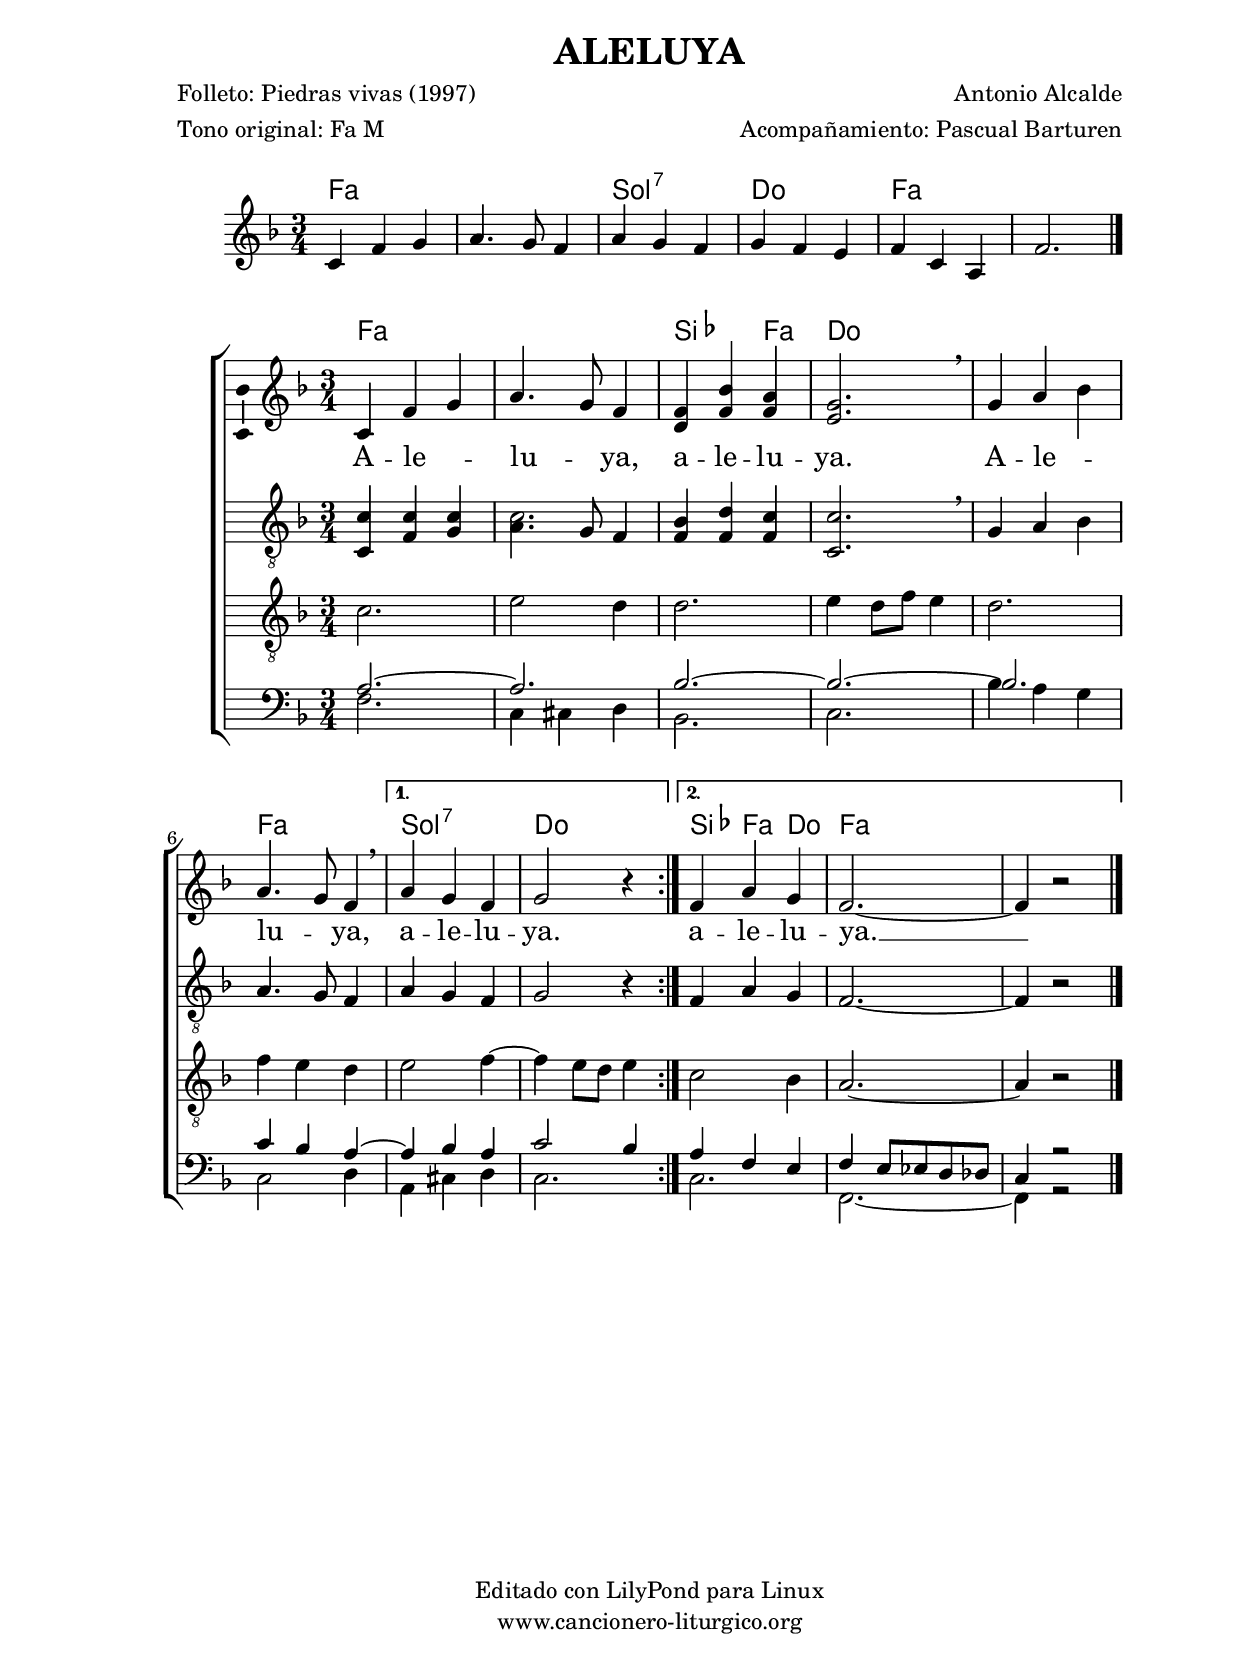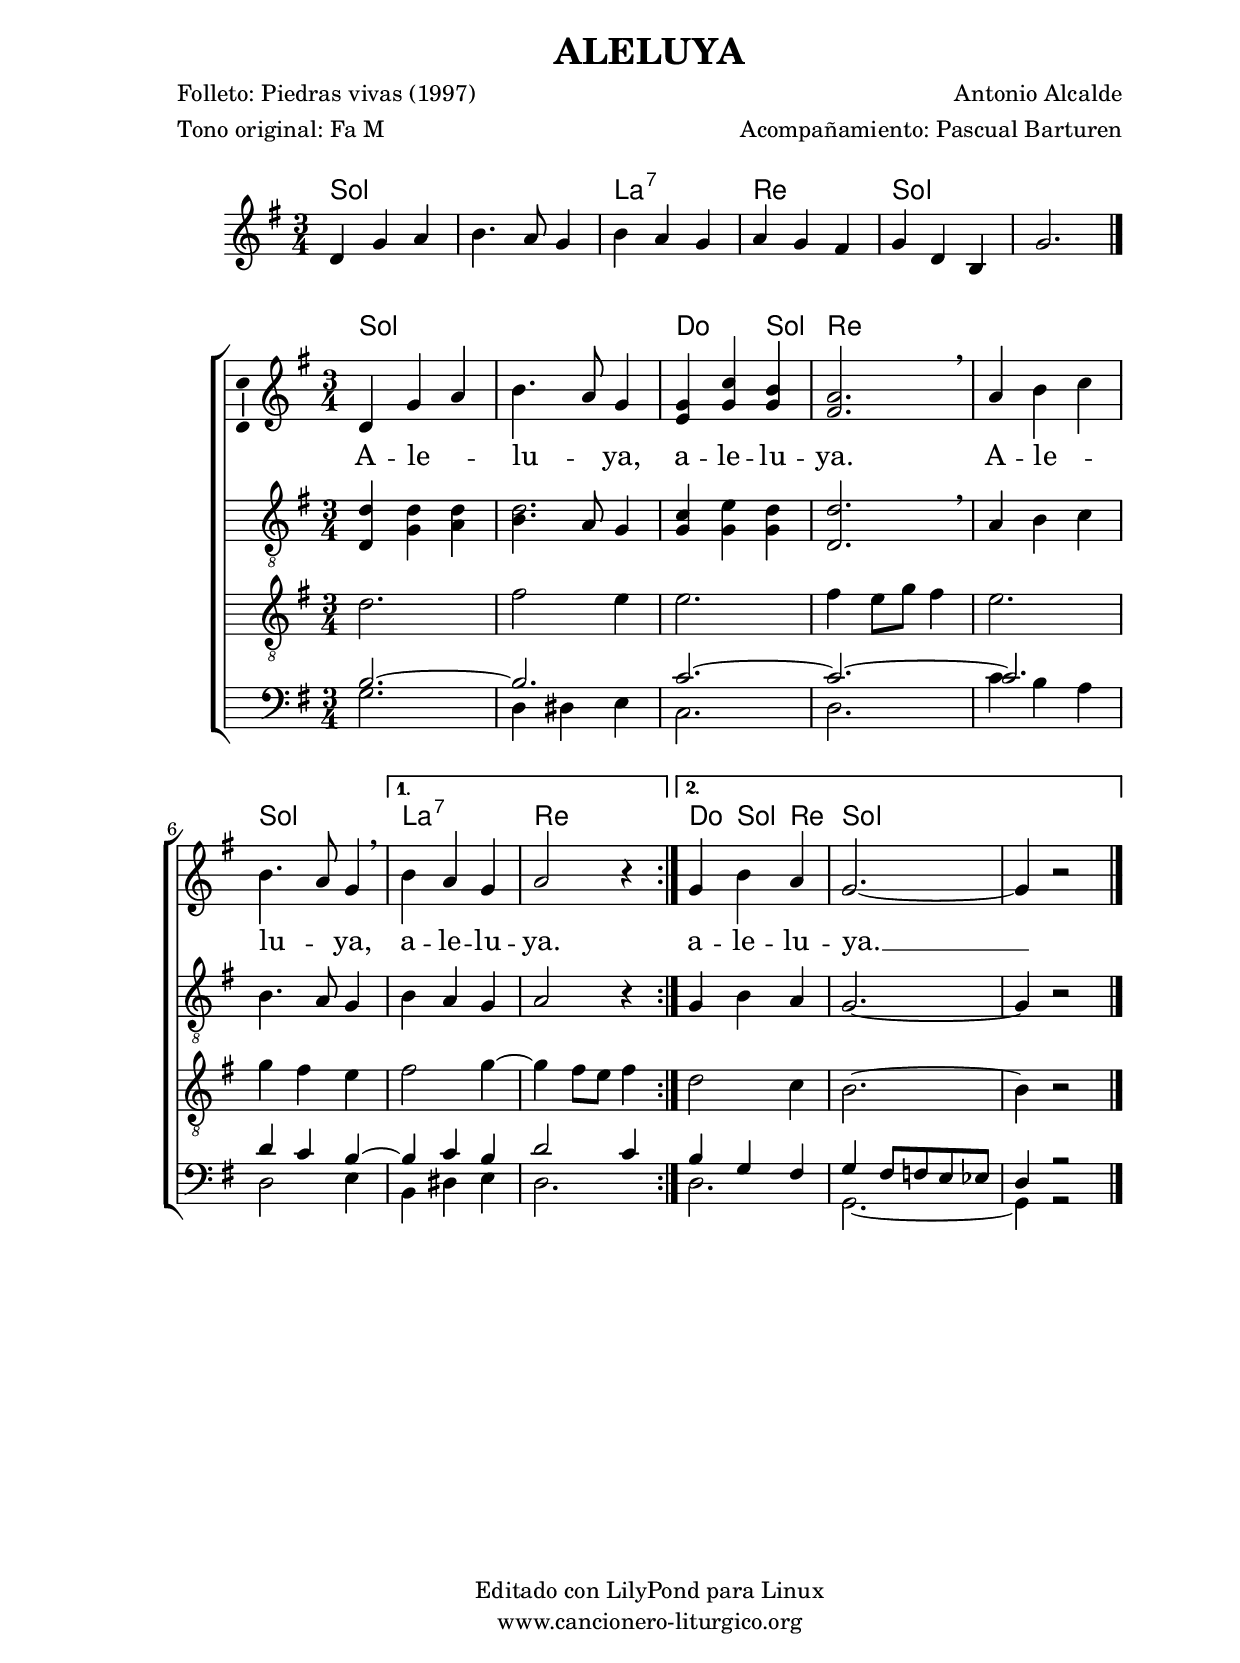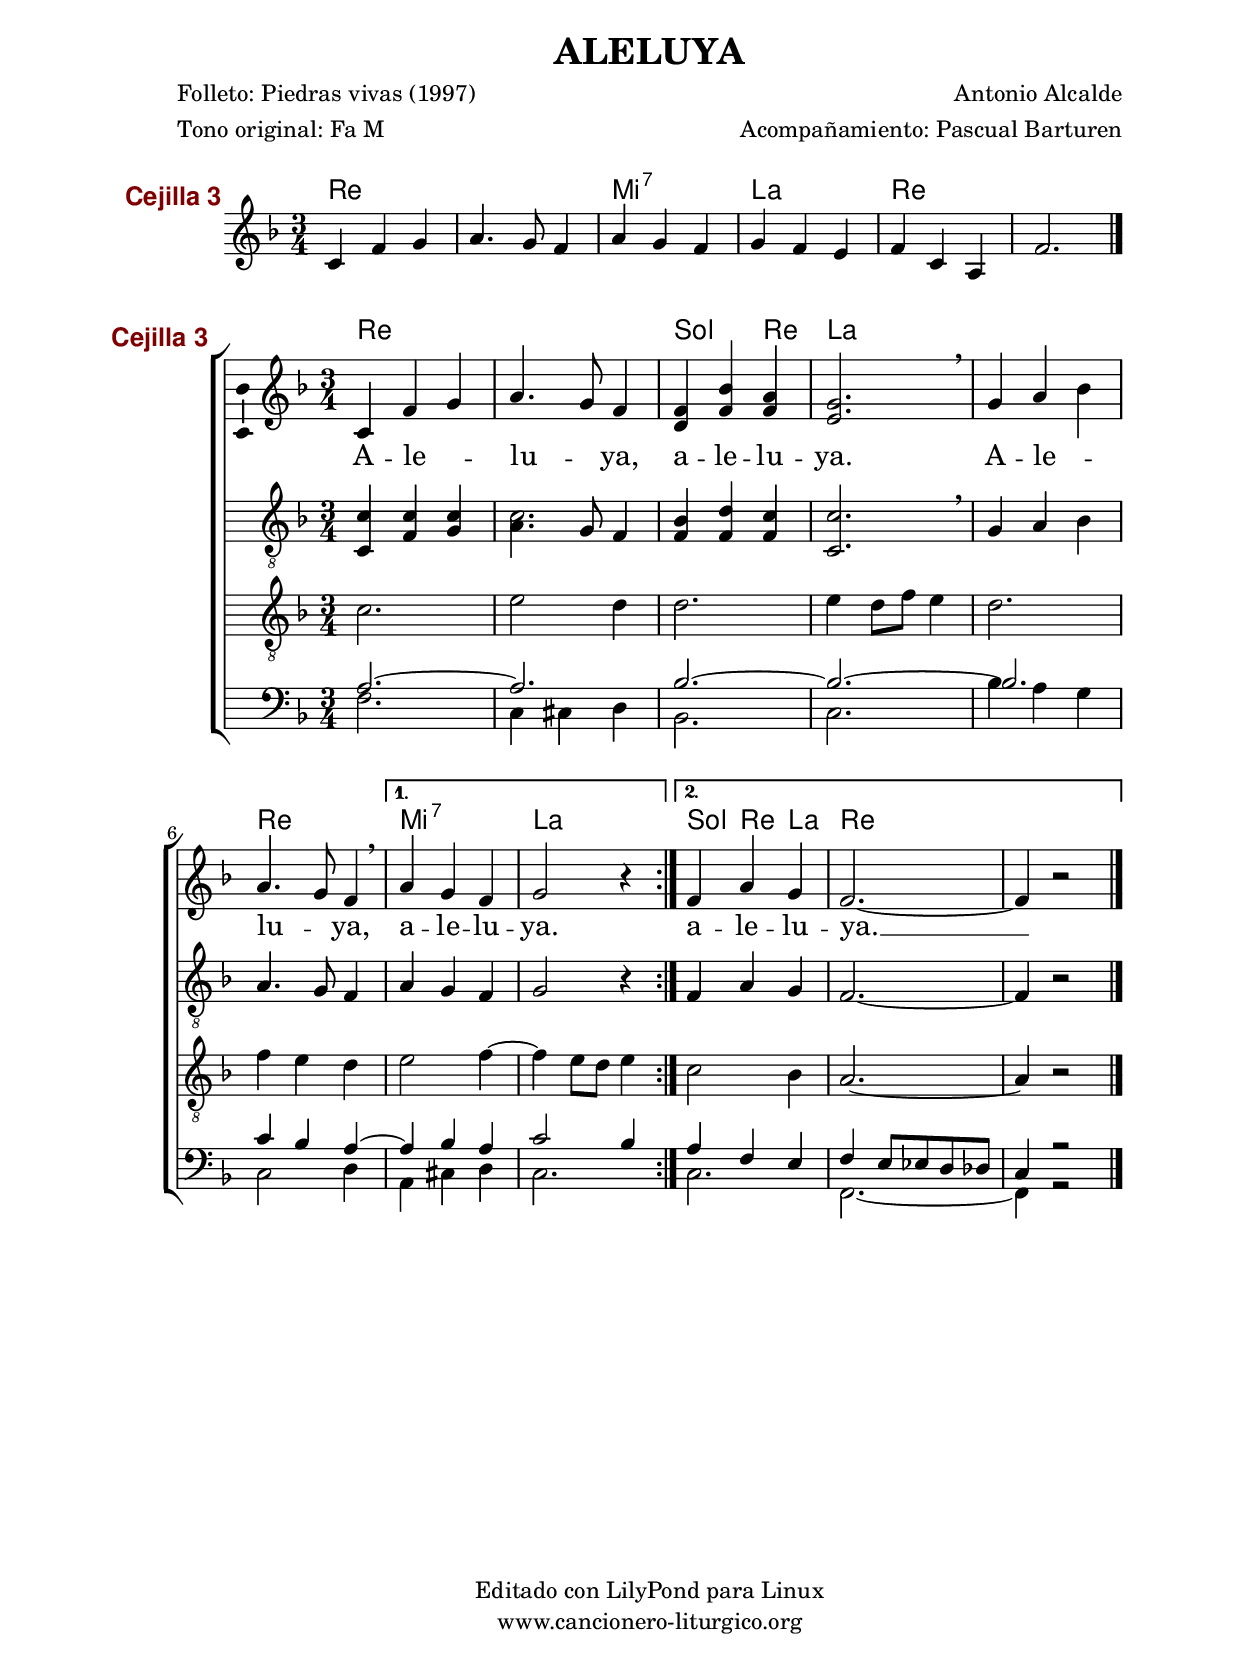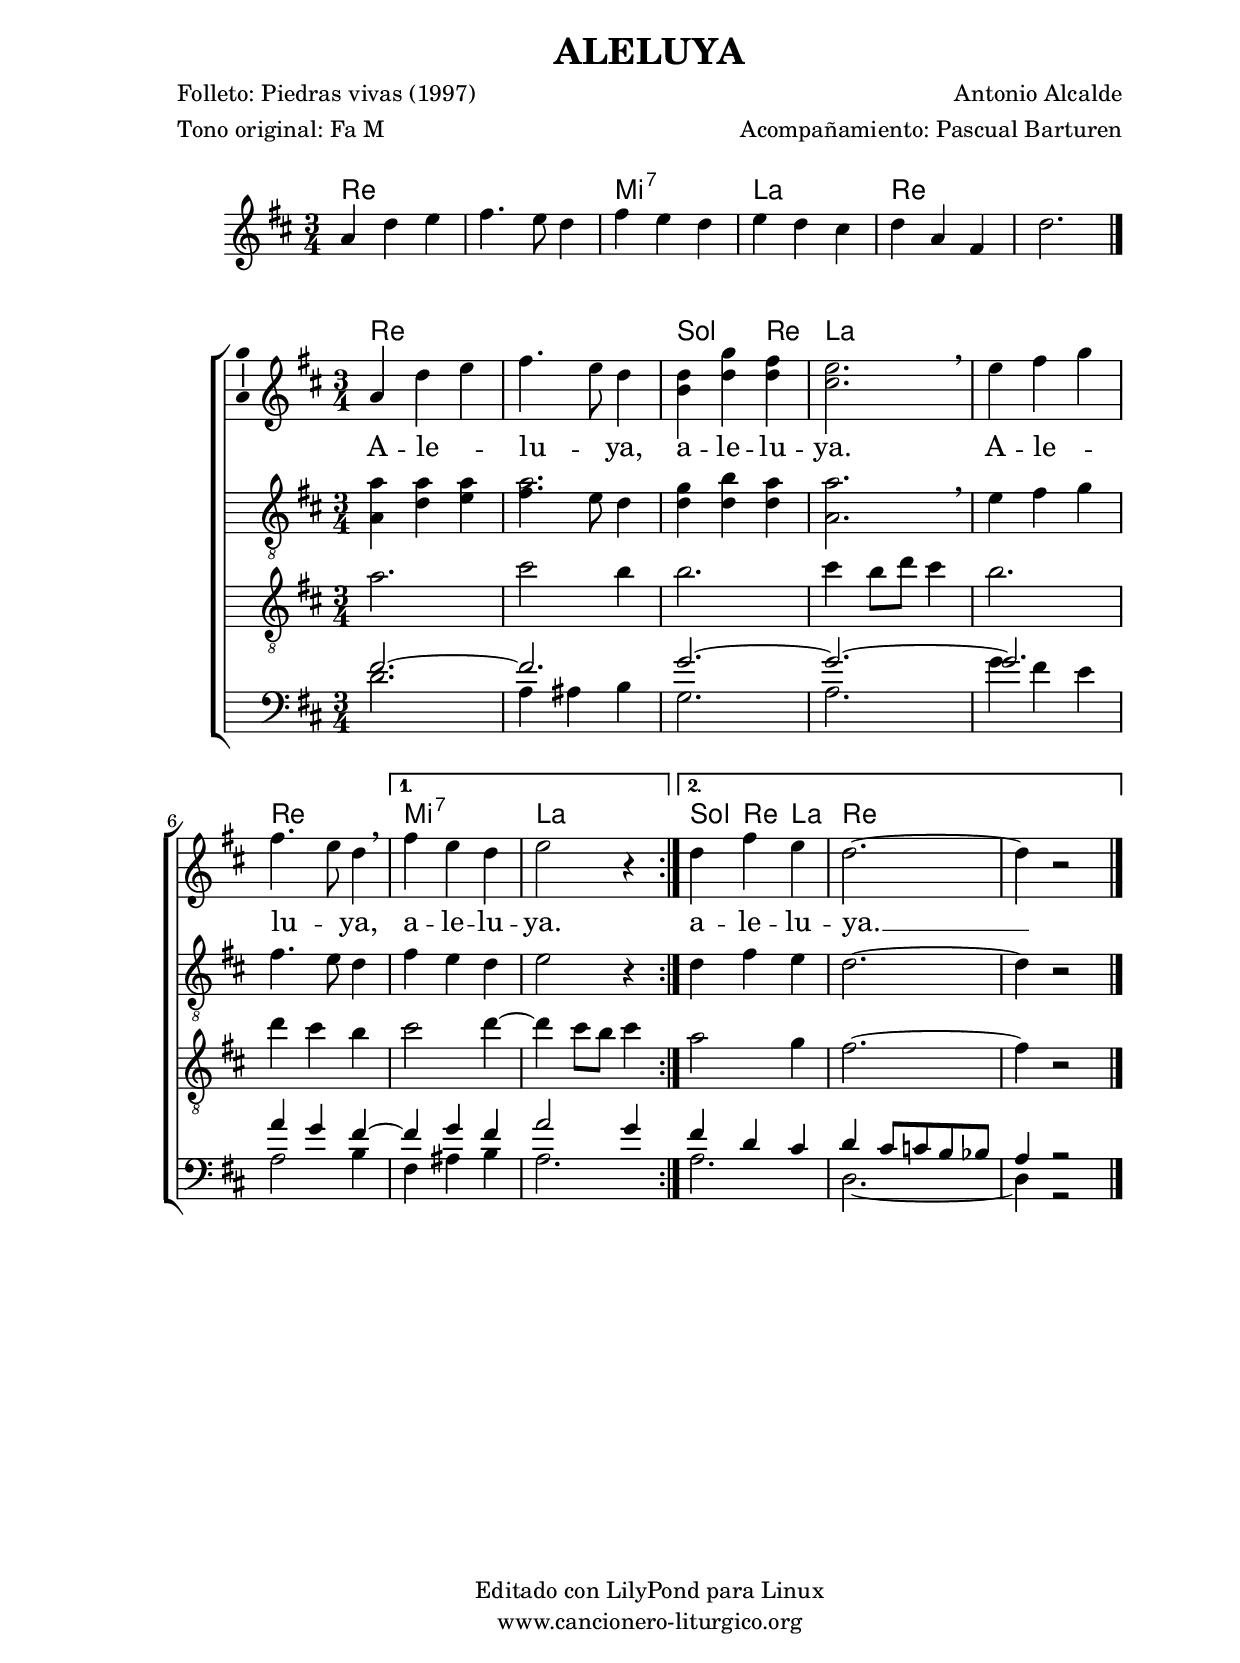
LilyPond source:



%versión de lilypond para la que se ha escrito esta partitura:
\version "2.16.0"

	%Tamaño papel
	#(set-default-paper-size "a4")
	%Tamaño partitura
	#(set-global-staff-size 20)
	%No responde al pulsar sobre una nota
	#(ly:set-option 'point-and-click #f)

%parámetros del encabezamiento:
\header {
	title = "ALELUYA"
	subtitle = ""
	composer = "Antonio Alcalde"
	poet = "Folleto: Piedras vivas (1997)"
	meter = "Tono original: Fa M"
	arranger = "Acompañamiento: Pascual Barturen"
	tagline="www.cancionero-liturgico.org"
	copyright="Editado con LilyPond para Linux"
	tiempo = ""
	usos = "Aleluya"
	letra = ""
	}

%parámetros asociados al papel:
\paper  {
	oddHeaderMarkup = \markup {\fill-line { \on-the-fly #not-first-page \fromproperty #'header:title \on-the-fly #not-first-page \fromproperty #'header:composer }}
	evenHeaderMarkup = \markup {\fill-line { \fromproperty #'header:composer \fromproperty #'header:title }}
	#(set-paper-size "a4")
	print-page-number = ##f
	first-page-number = 1
	print-first-page-number = ##f
%	head-separation = 3.0 \cm
	top-margin = 2.0 \cm
	bottom-margin = 0.5\cm
%%%	bottom-margin = -3.5\cm
	left-margin = 3.0 \cm
	line-width = 16.0 \cm 
	indent = 8\mm
	interscoreline = 2.\mm
	between-system-space = 15\mm
%	para que las partituras no llenen la hoja:
	ragged-bottom = ##t
%	idem para la última hoja:
	ragged-last-bottom = ##f
%	para que las partituras llenen el ancho del papel:
	ragged-last = ##f
	after-title-space = 2.5 \cm
%page-count=1
%system-count=8

	%Flexible Vertical Spacing
%	markup-markup-spacing =
%	#'((basic-distance . 15) (minimum-distance . 15) (padding . 3))
	markup-system-spacing =
	#'((basic-distance . 15) (minimum-distance . 15) (padding . 3))
	system-system-spacing =
	#'((basic-distance . 15) (minimum-distance . 15) (padding . 3))
	score-system-spacing =
	#'((basic-distance . 15) (minimum-distance . 15) (padding . 5))
%	top-system-spacing = % header
%	#'((basic-distance . 8) (minimum-distance . 0) (padding . 0))
%	top-markup-spacing =
%	#'((basic-distance . 20) (minimum-distance . 20) (padding . 0))
	last-bottom-spacing = % footer
	#'((basic-distance . 5) (minimum-distance . 5) (padding . 0))
%	score-markup-spacing =
%	#'((basic-distance . 16) (minimum-distance . 13) (padding . 0))

	}


%parámetros que afectan a toda la partitura:
global =  {
	%clave de sol (G):
	\clef G
	%armadura:
	\transpose d f
	\key d \major
	\tempo 4=120
	\set Score.tempoHideNote = ##t
	}


acordesintro = {
	\italianChords
	\chordmode {
%%%	\transpose d c
{

f2. f g:7 c f s

}
}
}

melodiaintro = 

%%%\transpose d c
{
	\relative c'{
	\time 3/4

c4 f g
a4. g8 f4
a4 g f
g4 f e
f4 c a
f'2.

\bar "|."
}
}

acordes = {
	\italianChords
	\chordmode {
%%%	\transpose d f
{

\repeat volta 2 {
f2. f bes2 f4 c2. c f
}
\alternative {
{
g:7 c
}
{
bes4 f c f2. s
}
}

	}
	}
}

melodia = 

	\transpose d f
{
	\relative c'{
	\time 3/4

\repeat volta 2 {
a4 d e
fis4. e8 d4
<<
{
d4 g fis
e2. \breathe
}
{
b4 d d
cis2. \breathe
}
>>

e4 fis g
fis4. e8 d4 \breathe
}

\alternative {
{
fis4 e d
e2 r4
}
{
d4 fis e
d2.~
d4 r2
}
}

\bar "|."
	}
	}

melodiab = 

%%%	\transpose d f
{
	\relative c'{
	\time 3/4

\repeat volta 2 {
<<
{
c4 c c
c2.
bes4 d c
c2. \breathe
}
{
c,4 f g
a4. g8 f4
f4 f f
c2. \breathe
}
>>
g'4 a bes
a4. g8 f4
}

\alternative {
{
a4 g f
g2 r4
}
{
f4 a g
f2.~
f4 r2
}
}

\bar "|."
	}
	}

melodiados =

	\transpose d f
{
	\relative c'{
	\time 3/4

\repeat volta 2 {
a2.
cis2 b4
b2.
cis4 b8 d cis4
b2.
d4 cis b
}

\alternative {
{
cis2 d4~
d4 cis8 b cis4
}
{
a2 g4
fis2.~
fis4 r2
}
}

\bar "|."
	}
	}

melodiatres =

	\transpose d f
{
	\relative c{
	\time 3/4

<<
\new Voice
{
\voiceOne

\repeat volta 2 {
fis2.~
fis2.
g2.~
g2.~
g2.
a4 g fis~
}

\alternative {
{
fis4 g fis
a2 g4
}
{
fis4 d cis
d4 cis8 c b bes
a4 r2
}
}

}
\new Voice
{
\voiceTwo

\repeat volta 2 {
d2.
a4 ais b
g2.
a2.
g'4 fis e
a,2 b4
}

\alternative {
{
fis4 ais b
a2.
}
{
a2.
d,2.~
d4 r2
}
}

}
>>

\bar "|."
	}
	}


texto = \lyricmode {
%%%A -- le -- lu -- ya, __ _ _
A -- le -- _ lu -- _ ya,
a -- le -- lu -- ya.
%%%A -- le -- lu -- ya, __ _ _
A -- le -- _ lu -- _ ya,
a -- le -- lu -- ya.
a -- le -- lu -- ya. __

	}


acordesintroStaff = \context ChordNames = acordesintroStaff <<
	\set chordChanges = ##t
	\acordesintro
	>>

acordesStaff = \context ChordNames = acordesStaff <<
	\set chordChanges = ##t
	\acordes
	>>


%%%%%%%%%%%%%%%%%%%%%%%%%%%%%%%%%%% CEJILLA %%%%%%%%%%%%%%%%%%%%%%%%%%%%%%%%%%%
acordesintrocejilla = {
%%%	\override ChordNames.ChordName #'font-size = #-1
%%%	\override ChordNames.ChordName #'font-series = #'bold
	\transpose f d {
		\acordesintro
		}
	}

acordesintrocejillaStaff = \context ChordNames = acordesintrocejillaStaff <<
	\set Staff.instrumentName = \markup \with-color #darkred \larger \bold \sans "Cejilla 3"
	\set chordChanges = ##t
	\acordesintrocejilla
	>>
acordescejilla = {
%%%	\override ChordNames.ChordName #'font-size = #-1
%%%	\override ChordNames.ChordName #'font-series = #'bold
	\transpose f d {
		\acordes
		}
	}

acordescejillaStaff = \context ChordNames = acordescejillaStaff <<
	\set Staff.instrumentName = \markup \with-color #darkred \larger \bold \sans "Cejilla 3"
	\set chordChanges = ##t
	\acordescejilla
	>>
%%%%%%%%%%%%%%%%%%%%%%%%%%%%%%%%%%% CEJILLA %%%%%%%%%%%%%%%%%%%%%%%%%%%%%%%%%%%


vozintroStaff = \context Voice = vozintroStaff
<<
	\override Staff.StaffSymbol #'staff-space = #(magstep -0.35)
	\set Staff.midiInstrument = #"english horn"
	\set Staff.midiMinimumVolume = #0.7
	\set Staff.midiMaximumVolume = #0.9
	\global
	\melodiaintro
	>>

vozStaff = \context Voice = vozStaff
\with {\consists "Ambitus_engraver"}
<<
%	\set Staff.instrumentName = ""
%	\set Staff.shortInstrumentName = ""
%	\set Staff.midiInstrument = #"clarinet"
%	\set Staff.midiInstrument = #"cello"
%	\set Staff.midiInstrument = #"flute"
	\set Staff.midiInstrument = #"electric guitar (jazz)"
%	\set Staff.midiInstrument = #"english horn"
%	\set Staff.midiInstrument = #"violin"
%	\set Staff.midiInstrument = #"glockenspiel"
	\set Staff.midiMinimumVolume = #0.7
	\set Staff.midiMaximumVolume = #0.9
	\global
	\melodia
	>>

vozbStaff = \context Voice = vozbStaff
<<
%	\set Staff.instrumentName = ""
%	\set Staff.shortInstrumentName = ""
	\override Staff.StaffSymbol #'staff-space = #(magstep -0.35)
%	\set Staff.midiInstrument = #"clarinet"
%	\set Staff.midiInstrument = #"cello"
%	\set Staff.midiInstrument = #"flute"
	\set Staff.midiInstrument = #"electric guitar (jazz)"
%	\set Staff.midiInstrument = #"english horn"
%	\set Staff.midiInstrument = #"violin"
%	\set Staff.midiInstrument = #"glockenspiel"
	\set Staff.midiMinimumVolume = #0.7
	\set Staff.midiMaximumVolume = #0.9
	\global
%%%	%clave de fa (F):
%%%	\clef F 
	\clef "G_8"
	\melodiab
	>>

vozdosStaff = \context Voice = vozdosStaff
<<
	\set Staff.instrumentName = ""
	\set Staff.shortInstrumentName = ""
	\override Staff.StaffSymbol #'staff-space = #(magstep -0.35)
	\set Staff.midiInstrument = #"flute"
	\set Staff.midiMinimumVolume = #0.7
	\set Staff.midiMaximumVolume = #0.9
	\global
	\clef "G_8"
	\melodiados
	>>

voztresStaff = \context Voice = voztresStaff
<<
	\set Staff.instrumentName = ""
	\set Staff.shortInstrumentName = ""
	\override Staff.StaffSymbol #'staff-space = #(magstep -0.35)
	\set Staff.midiInstrument = #"flute"
	\set Staff.midiMinimumVolume = #0.7
	\set Staff.midiMaximumVolume = #0.9
	\global
	%clave de fa (F):
	\clef F 
	\melodiatres
	>>


textoStaff = \context Lyrics = textoStaff <<
	\lyricsto vozStaff \texto
	>>


\book {
	\score {
		\context ChoirStaff {
%			\override StaffGroup.SystemStartBracket #'collapse-height = #1
%			\override Score.SystemStartBar #'collapse-height = #1
			<<
			\acordesintroStaff
			\vozintroStaff
			>>
			}
		\layout {
	    		\context {
				\Lyrics
				\override LyricText #'font-size = #2
				}
	   		 \context {
				\Score
				\override StaffSymbol #'staff-space = #(magstep +3)
				}
			}
		}
	\score {
		\context ChoirStaff {
%			\override StaffGroup.SystemStartBracket #'collapse-height = #1
%			\override Score.SystemStartBar #'collapse-height = #1
			<<
			\acordesStaff
			\vozStaff
			\textoStaff
			\vozbStaff
			\vozdosStaff
			\voztresStaff
			>>
			}
		\layout {
	    		\context {
				\Lyrics
				\override LyricText #'font-size = #2
				}
	   		 \context {
				\Score
				\override StaffSymbol #'staff-space = #(magstep +3)
				}
			}
		}
	\score {
		\unfoldRepeats
		\context ChoirStaff {
			<<
			\acordesintroStaff
			\vozintroStaff
			>>
			<<
			\acordesStaff
			\vozStaff
			\vozbStaff
			\vozdosStaff
			\voztresStaff
			>>
			}
		\midi {
	  		\context {
	  			\Score
				tempoWholesPerMinute = #(ly:make-moment 70 4)
				}
			}
		}
	}


%Partitura para guitarra
#(define output-suffix "G")
\book {
	\score {
		\context ChoirStaff {
%			\override StaffGroup.SystemStartBracket #'collapse-height = #1
%			\override Score.SystemStartBar #'collapse-height = #1
			<<
			\acordesintrocejillaStaff
			\vozintroStaff
			>>
			}
		\layout {
%%%%%%%%%%%%%%%%%%%%%%%%%%%%%%%%%%% CEJILLA %%%%%%%%%%%%%%%%%%%%%%%%%%%%%%%%%%%
			\context {
				\ChordNames \consists Instrument_name_engraver
				}
%%%%%%%%%%%%%%%%%%%%%%%%%%%%%%%%%%% CEJILLA %%%%%%%%%%%%%%%%%%%%%%%%%%%%%%%%%%%
	    		\context {
				\Lyrics
				\override LyricText #'font-size = #2
				}
	   		 \context {
				\Score
				\override StaffSymbol #'staff-space = #(magstep +3)
				}
			}
		}
	\score {
		\context ChoirStaff {
%			\override StaffGroup.SystemStartBracket #'collapse-height = #1
%			\override Score.SystemStartBar #'collapse-height = #1
			<<
			\acordescejillaStaff
			\vozStaff
			\textoStaff
			\vozbStaff
			\vozdosStaff
			\voztresStaff
			>>
			}
		\layout {
%%%%%%%%%%%%%%%%%%%%%%%%%%%%%%%%%%% CEJILLA %%%%%%%%%%%%%%%%%%%%%%%%%%%%%%%%%%%
			\context {
				\ChordNames \consists Instrument_name_engraver
				}
%%%%%%%%%%%%%%%%%%%%%%%%%%%%%%%%%%% CEJILLA %%%%%%%%%%%%%%%%%%%%%%%%%%%%%%%%%%%
	    		\context {
				\Lyrics
				\override LyricText #'font-size = #2
				}
	   		 \context {
				\Score
				\override StaffSymbol #'staff-space = #(magstep +3)
				}
			}
		}
	}


#(define output-suffix "C")
\book {
	\score {
		\context ChoirStaff {
%			\override StaffGroup.SystemStartBracket #'collapse-height = #1
%			\override Score.SystemStartBar #'collapse-height = #1
\transpose c d
			<<
			\acordesintroStaff
			\vozintroStaff
			>>
			}
		\layout {
	    		\context {
				\Lyrics
				\override LyricText #'font-size = #2
				}
	   		 \context {
				\Score
				\override StaffSymbol #'staff-space = #(magstep +3)
				}
			}
		}
	\score {
		\context ChoirStaff {
%			\override StaffGroup.SystemStartBracket #'collapse-height = #1
%			\override Score.SystemStartBar #'collapse-height = #1
\transpose c d
			<<
			\acordesStaff
			\vozStaff
			\textoStaff
			\vozbStaff
			\vozdosStaff
			\voztresStaff
			>>
			}
		\layout {
	    		\context {
				\Lyrics
				\override LyricText #'font-size = #2
				}
	   		 \context {
				\Score
				\override StaffSymbol #'staff-space = #(magstep +3)
				}
			}
		}
	}


#(define output-suffix "S")
\book {
	\score {
		\context ChoirStaff {
%			\override StaffGroup.SystemStartBracket #'collapse-height = #1
%			\override Score.SystemStartBar #'collapse-height = #1
\transpose c a
			<<
			\acordesintroStaff
			\vozintroStaff
			>>
			}
		\layout {
	    		\context {
				\Lyrics
				\override LyricText #'font-size = #2
				}
	   		 \context {
				\Score
				\override StaffSymbol #'staff-space = #(magstep +3)
				}
			}
		}
	\score {
		\context ChoirStaff {
%			\override StaffGroup.SystemStartBracket #'collapse-height = #1
%			\override Score.SystemStartBar #'collapse-height = #1
\transpose c a
			<<
			\acordesStaff
			\vozStaff
			\textoStaff
			\vozbStaff
			\vozdosStaff
			\voztresStaff
			>>
			}
		\layout {
	    		\context {
				\Lyrics
				\override LyricText #'font-size = #2
				}
	   		 \context {
				\Score
				\override StaffSymbol #'staff-space = #(magstep +3)
				}
			}
		}
	}


